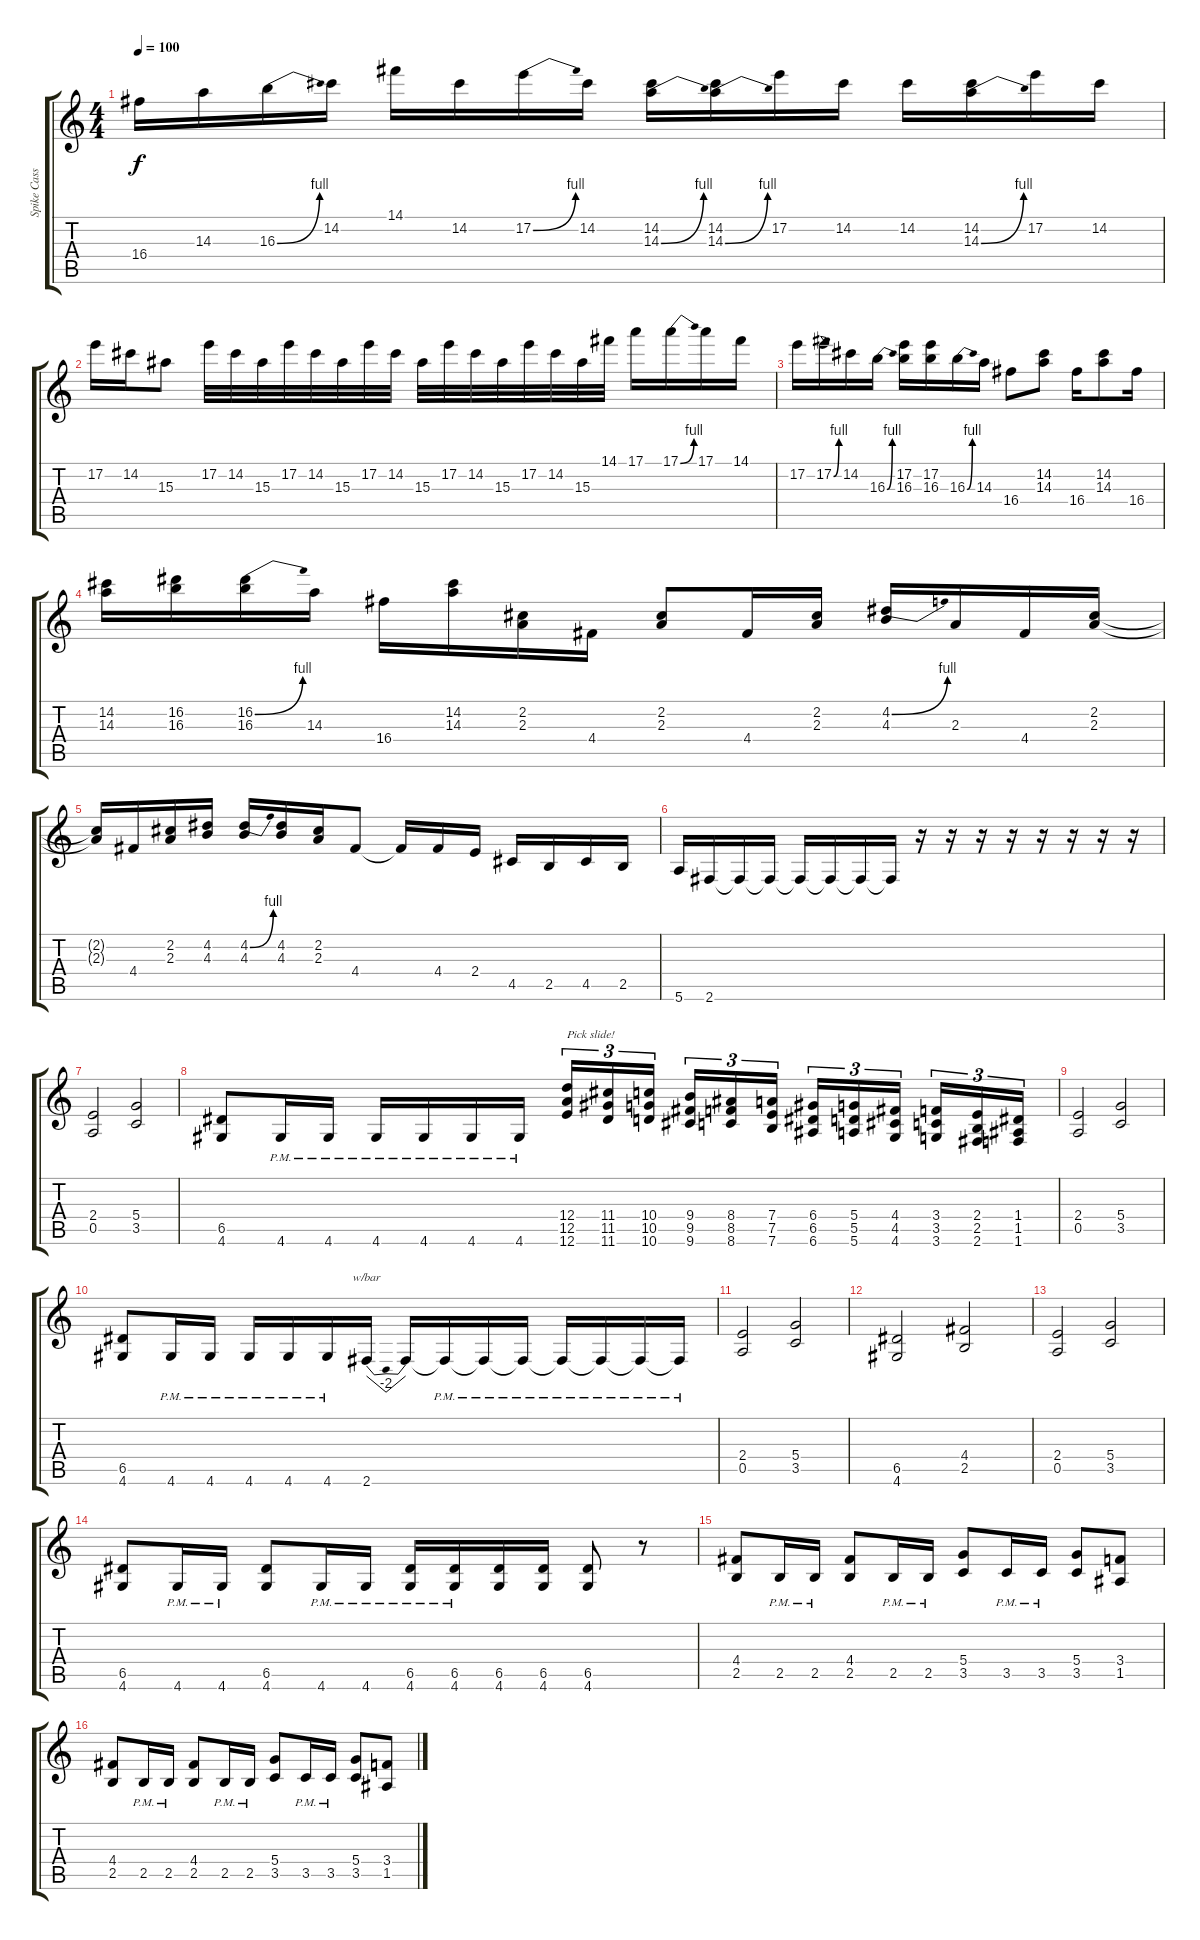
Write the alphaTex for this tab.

\track ("Spike Cassidy" "Spike Cass") {instrument overdrivenguitar}
\staff {score tabs}
\tuning (E4 B3 G3 D3 A2 E2) {hide}
\ts (4 4)
\tempo 100
\clef g2
\ks c
16.4.16{dy f} 14.3.16 16.3{be (bend 0 0 60 4)}.16 14.2.16 14.1.16 14.2.16 17.2{be (bend 0 0 60 4)}.16 14.2.16 (14.2 14.3{be (bend 0 0 60 4)}).16 (14.2 14.3{be (bend 0 0 60 4)}).16 17.2.16 14.2.16 14.2.16 (14.2 14.3{be (bend 0 0 60 4)}).16 17.2.16 14.2.16 |
17.2.16 14.2.16 15.3.8 17.2.32 14.2.32 15.3.32 17.2.32 14.2.32 15.3.32 17.2.32 14.2.32 15.3.32 17.2.32 14.2.32 15.3.32 17.2.32 14.2.32 15.3.32 14.1.32 17.1.16 17.1{be (bend 0 0 60 4)}.16 17.1.16 14.1.16 |
17.2.16 17.2{be (bend 0 0 60 4)}.16 14.2.16 16.3{be (bend 0 0 60 4)}.16 (17.2 16.3).16 (17.2 16.3).16 16.3{be (bend 0 0 60 4)}.16 14.3.16 16.4.8 (14.2 14.3).8 16.4.16 (14.2 14.3).8 16.4.16 |
(14.2 14.3).16 (16.2 16.3).16 (16.2{be (bend 0 0 60 4)} 16.3).16 14.3.16 16.4.16 (14.2 14.3).16 (2.2 2.3).16 4.4.16 (2.2 2.3).8 4.4.16 (2.2 2.3).16 (4.2{be (bend 0 0 60 4)} 4.3).16 2.3.16 4.4.16 (2.2 2.3).16 |
(2.2{t} 2.3{t}).16 4.4.16 (2.2 2.3).16 (4.2 4.3).16 (4.2{be (bend 0 0 60 4)} 4.3).16 (4.2 4.3).16 (2.2 2.3).16 4.4.8 4.4{t}.16 4.4.16 2.4.16 4.5.16 2.5.16 4.5.16 2.5.16 |
5.6.16 2.6.16 2.6{t}.16 2.6{t}.16 2.6{t}.16 2.6{t}.16 2.6{t}.16 2.6{t}.16 r.16 r.16 r.16 r.16 r.16 r.16 r.16 r.16 |
(2.4 0.5).2 (5.4 3.5).2 |
(6.5 4.6).8 4.6{pm}.16 4.6{pm}.16 4.6{pm}.16 4.6{pm}.16 4.6{pm}.16 4.6{pm}.16 (12.4 12.5 12.6).16{tu (3 2) txt "Pick slide!"} (11.4 11.5 11.6).16{tu (3 2)} (10.4 10.5 10.6).16{tu (3 2) beam splitsecondary} (9.4 9.5 9.6).16{tu (3 2)} (8.4 8.5 8.6).16{tu (3 2)} (7.4 7.5 7.6).16{tu (3 2)} (6.4 6.5 6.6).16{tu (3 2)} (5.4 5.5 5.6).16{tu (3 2)} (4.4 4.5 4.6).16{tu (3 2) beam splitsecondary} (3.4 3.5 3.6).16{tu (3 2)} (2.4 2.5 2.6).16{tu (3 2)} (1.4 1.5 1.6).16{tu (3 2)} |
(2.4 0.5).2 (5.4 3.5).2 |
(6.5 4.6).8 4.6{pm}.16 4.6{pm}.16 4.6{pm}.16 4.6{pm}.16 4.6{pm}.16 2.6.16{tbe (dip default 0 0 30 -8 60 0)} 2.6{t}.16 2.6{pm t}.16 2.6{pm t}.16 2.6{pm t}.16 2.6{pm t}.16 2.6{pm t}.16 2.6{pm t}.16 2.6{pm t}.16 |
(2.4 0.5).2 (5.4 3.5).2 |
(6.5 4.6).2 (4.4 2.5).2 |
(2.4 0.5).2 (5.4 3.5).2 |
(6.5 4.6).8 4.6{pm}.16 4.6{pm}.16 (6.5 4.6).8 4.6{pm}.16 4.6{pm}.16 (6.5{pm} 4.6{pm}).16 (6.5{pm} 4.6{pm}).16 (6.5 4.6).16 (6.5 4.6).16 (6.5 4.6).8 r.8 |
(4.4 2.5).8 2.5{pm}.16 2.5{pm}.16 (4.4 2.5).8 2.5{pm}.16 2.5{pm}.16 (5.4 3.5).8 3.5{pm}.16 3.5{pm}.16 (5.4 3.5).8 (3.4 1.5).8 |
(4.4 2.5).8 2.5{pm}.16 2.5{pm}.16 (4.4 2.5).8 2.5{pm}.16 2.5{pm}.16 (5.4 3.5).8 3.5{pm}.16 3.5{pm}.16 (5.4 3.5).8 (3.4 1.5).8
